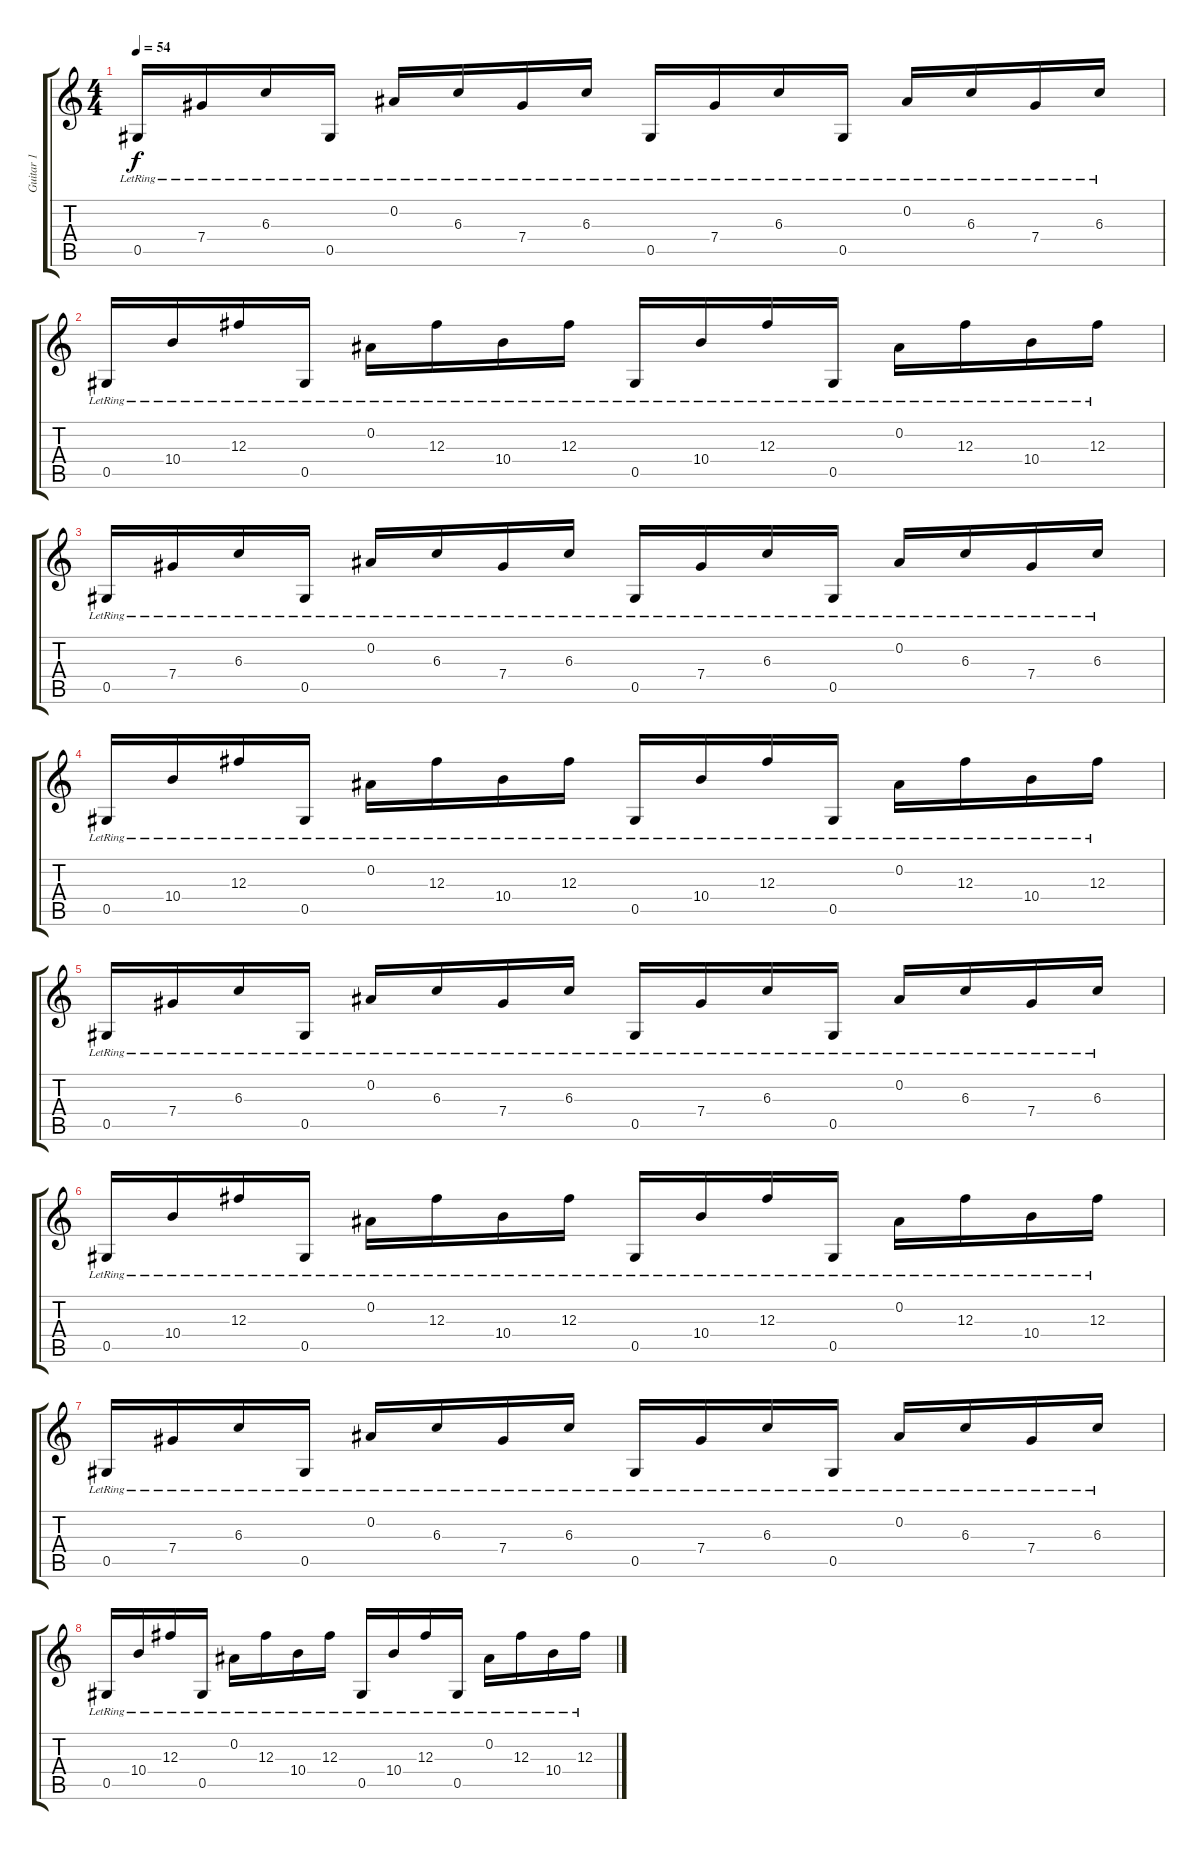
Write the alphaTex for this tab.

\track ("Guitar 1" "Guitar 1") {instrument electricguitarjazz}
\staff {score tabs}
\tuning (Eb4 Bb3 Gb3 Db3 Ab2 Db2) {hide}
\ts (4 4)
\tempo 54
\clef g2
\ks c
0.5{lr}.16{dy f volume 11} 7.4{lr}.16 6.3{lr}.16 0.5{lr}.16 0.2{lr}.16 6.3{lr}.16 7.4{lr}.16 6.3{lr}.16 0.5{lr}.16 7.4{lr}.16 6.3{lr}.16 0.5{lr}.16 0.2{lr}.16 6.3{lr}.16 7.4{lr}.16 6.3{lr}.16 |
0.5{lr}.16 10.4{lr}.16 12.3{lr}.16 0.5{lr}.16 0.2{lr}.16 12.3{lr}.16 10.4{lr}.16 12.3{lr}.16 0.5{lr}.16 10.4{lr}.16 12.3{lr}.16 0.5{lr}.16 0.2{lr}.16 12.3{lr}.16 10.4{lr}.16 12.3{lr}.16 |
0.5{lr}.16 7.4{lr}.16 6.3{lr}.16 0.5{lr}.16 0.2{lr}.16 6.3{lr}.16 7.4{lr}.16 6.3{lr}.16 0.5{lr}.16 7.4{lr}.16 6.3{lr}.16 0.5{lr}.16 0.2{lr}.16 6.3{lr}.16 7.4{lr}.16 6.3{lr}.16 |
0.5{lr}.16 10.4{lr}.16 12.3{lr}.16 0.5{lr}.16 0.2{lr}.16 12.3{lr}.16 10.4{lr}.16 12.3{lr}.16 0.5{lr}.16 10.4{lr}.16 12.3{lr}.16 0.5{lr}.16 0.2{lr}.16 12.3{lr}.16 10.4{lr}.16 12.3{lr}.16 |
0.5{lr}.16 7.4{lr}.16 6.3{lr}.16 0.5{lr}.16 0.2{lr}.16 6.3{lr}.16 7.4{lr}.16 6.3{lr}.16 0.5{lr}.16 7.4{lr}.16 6.3{lr}.16 0.5{lr}.16 0.2{lr}.16 6.3{lr}.16 7.4{lr}.16 6.3{lr}.16 |
0.5{lr}.16 10.4{lr}.16 12.3{lr}.16 0.5{lr}.16 0.2{lr}.16 12.3{lr}.16 10.4{lr}.16 12.3{lr}.16 0.5{lr}.16 10.4{lr}.16 12.3{lr}.16 0.5{lr}.16 0.2{lr}.16 12.3{lr}.16 10.4{lr}.16 12.3{lr}.16 |
0.5{lr}.16 7.4{lr}.16 6.3{lr}.16 0.5{lr}.16 0.2{lr}.16 6.3{lr}.16 7.4{lr}.16 6.3{lr}.16 0.5{lr}.16 7.4{lr}.16 6.3{lr}.16 0.5{lr}.16 0.2{lr}.16 6.3{lr}.16 7.4{lr}.16 6.3{lr}.16 |
0.5{lr}.16 10.4{lr}.16 12.3{lr}.16 0.5{lr}.16 0.2{lr}.16 12.3{lr}.16 10.4{lr}.16 12.3{lr}.16 0.5{lr}.16 10.4{lr}.16 12.3{lr}.16 0.5{lr}.16 0.2{lr}.16 12.3{lr}.16 10.4{lr}.16 12.3{lr}.16
